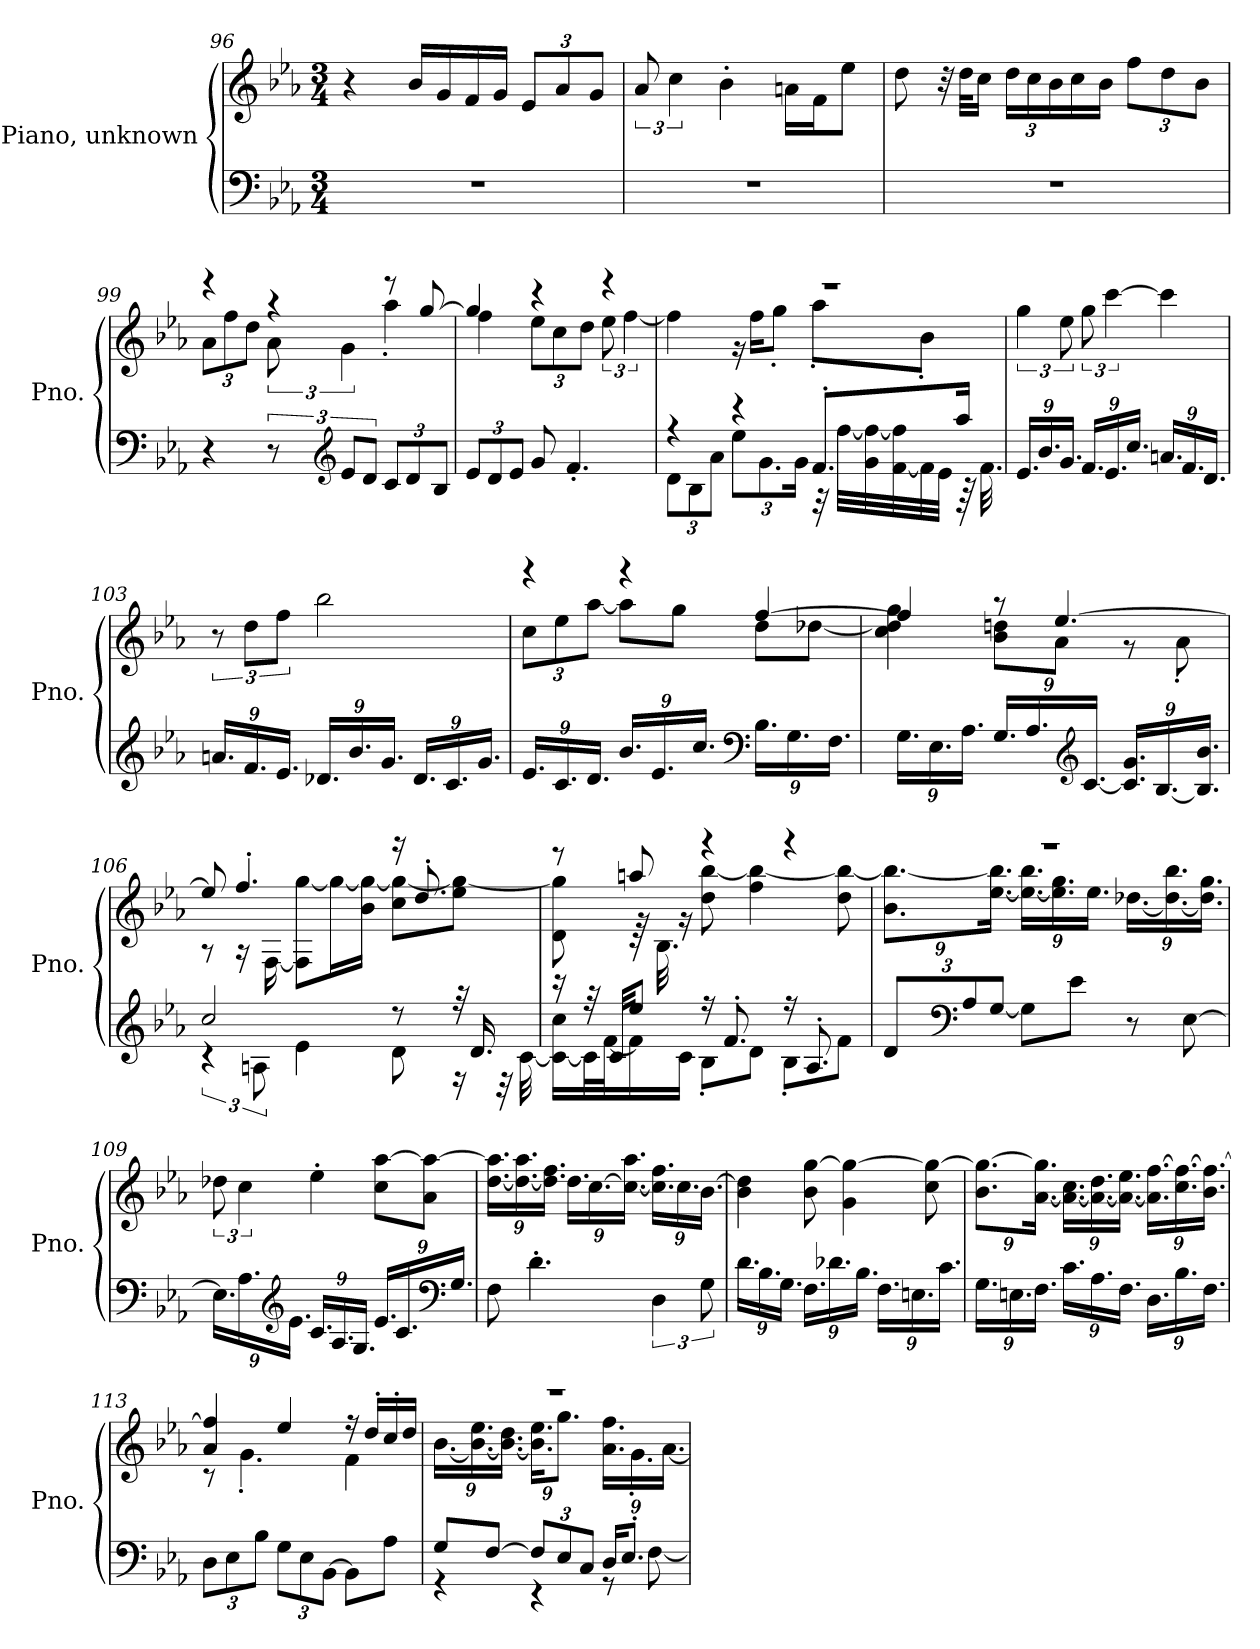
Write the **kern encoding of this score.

**kern	**kern
*part1	*part1
*staff2	*staff1
*I"Piano, unknown	*
*I'Pno.	*
*clefF4	*clefG2
*k[b-e-a-]	*k[b-e-a-]
*M3/4	*M3/4
=96	=96
2.r	4r
.	16b-/LL
.	16g/
.	16f/
.	16g/JJ
*	*Xbrackettup
.	12e-/L
.	12a-/
.	12g/J
!!LO:LB:g=z
=97	=97
*	*brackettup
2.r	12a-/
.	6cc\
.	4b-'\
.	16an\LL
.	16f\J
.	8ee-\J
=98	=98
2.r	8dd\
.	32r
.	32dd\KLL
.	16cc\JJ
*	*Xbrackettup
.	24dd\LL
.	24cc\
.	24b-\
.	16cc\
.	16b-\JJ
.	12ff\L
.	12dd\
.	12b-\J
=99	=99
*	*^
4r	4r	12a-\L
.	.	12ff\
.	.	12dd\J
*	*	*brackettup
12r	4r	12a-\
*clefG2	*	*
12e-/L	.	6g\
12d/J	.	.
*Xbrackettup	*	*
12c/L	8r	4aa-'\
12d/	.	.
.	[8gg/	.
12B-/J	.	.
=100	=100	=100
12e-/L	4gg/]	4ff\
12d/	.	.
12e-/J	.	.
*	*	*Xbrackettup
8g/	4r	12ee-\L
.	.	12cc\
4.f'/	.	.
.	.	12dd\J
*	*	*brackettup
.	4r	12ee-\
.	.	[6ff\
!!LO:LB:g=z	!!
=101	=101	=101
*^	*	*
4r	12d\L	2.r	4ff\]
.	12B-\	.	.
.	12a-\J	.	.
4r	12ee-\L	.	16r
.	.	.	16ff\KL
.	12.g\	.	.
.	.	.	8gg'\J
.	24g\Jk	.	.
8.f'/L	32r	.	8aa-'\L
.	[32ff\LLL	.	.
.	32g\ 32ff\_	.	.
.	[32f\ 32ff\]	.	.
.	32f\]	.	8b-'\J
.	32e-\JJJ	.	.
16aa-/Jk	64r	.	.
.	32.f\	.	.
*v	*v	*	*
*	*v	*v
=102	=102
18.e-/LL	6gg\
18.b-/	.
18.g/JJ	12ee-\
18.f/LL	12gg\
18.e-/	[6ccc\
18.cc/JJ	.
18.an/LL	4ccc\]
18.f/	.
18.d/JJ	.
!!LO:PB:g=z
=103	=103
18.an/LL	12r
18.f/	12dd\L
18.e-/JJ	12ff\J
18.d-X/LL	2bb-\
18.b-/	.
18.g/JJ	.
18.d-/LL	.
18.c/	.
18.g/JJ	.
=104	=104
*	*^
*	*	*Xbrackettup
18.e-/LL	4r	12cc\L
18.c/	.	12ee-\
18.d/JJ	.	[12aa-\J
18.b-/LL	4r	8aa-\L]
18.e-/	.	.
.	.	8gg\J
18.cc/JJ	.	.
*clefF4	*	*
18.B-\LL	[4ff/	8dd\L
18.G\	.	.
.	.	[8dd-X\J
18.F\JJ	.	.
!!LO:LB:g=z	!!
=105	=105	=105
18.G\LL	4ff/]	4cc\ 4dd-\] 4gg\
18.E-\	.	.
18.A-\JJ	.	.
18.G/LL	8r	8b-\ 8ddn\L
18.A-/	.	.
.	[4.ee-/	8a-\J
*clefG2	*	*
[18.c/JJ	.	.
18.c/] 18.g/LL	.	8r
[18.B-/	.	.
.	.	8a-'\
18.B-/] 18.b-/JJ	.	.
=106	=106	=106
*^	*	*
*	*brackettup	*	*
2cc/	6r	8ee-/]	8r
.	.	4.ff'/	16r
.	12An\	.	.
.	.	.	[16F\
.	4e-\	.	8F\] [8gg\L
.	.	.	16gg\L_
.	.	.	16b-\ 16gg\_JJ
8r	8d\	16r	8cc\ 8gg\_L
.	.	8.dd'/	.
32r	16r	.	8ee-\ 8gg\_J
16.d/	.	.	.
.	32r	.	.
.	[32c\	.	.
!!LO:LB:g=z	!!
=107	=107	=107	=107
16r	16c\_ 16cc\LL	8r	8d\ 8gg\]
32r	32c\L]	.	.
32c/KKL	[32f\J	.	.
8ee-/J	16f\]	8aan/	64r
.	.	.	32.B-\
.	16c\JJ	.	16r
16r	8B-'\L	4r	8dd\ [8bb-\
8.f'/	.	.	.
.	8d\J	.	4ff\ 4bb-\_
16r	8B-'\L	4r	.
8.A-'/	.	.	.
.	8f\J	.	8dd\ 8bb-\_
*v	*v	*	*
=108	=108	=108
*Xbrackettup	*	*
12d/L	2.r	9.b-\ 9.bb-\_L
*clefF4	*	*
12A-/	.	.
[12G/J	.	[18.ee-\ 18.bb-\]Jk
8G\L]	.	18.ee-\_ 18.bb-\LL
.	.	18.ee-\] 18.gg\
8e-\J	.	.
.	.	18.ee-\JJ
8r	.	[18.dd-X\LL
.	.	18.dd-\_ 18.bb-\
[8E-\	.	.
.	.	18.dd-\] 18.gg\JJ
*	*v	*v
!!LO:LB:g=z
=109	=109
*	*brackettup
18.E-\LL]	12dd-X\
18.A-\	6cc\
*clefG2	*
18.e-\JJ	.
18.c/LL	4ee-'\
18.A-/	.
18.G/JJ	.
18.e-/LL	8cc\ [8aa-\L
18.c/	.
.	8a-\ 8aa-\_J
*clefF4	*
18.G/JJ	.
=110	=110
*	*Xbrackettup
8F\	[18.dd\ 18.aa-\]LL
.	18.dd\_ 18.aa-\
4.d'\	.
.	18.dd\] 18.ff\JJ
.	18.dd\LL
.	[18.cc\
.	18.cc\_ 18.aa-\JJ
*brackettup	*
6D\	18.cc\] 18.ff\LL
.	18.cc\
12G\	[18.b-\JJ
!!LO:LB:g=z
=111	=111
*Xbrackettup	*
18.d\LL	4b-\] 4dd\
18.B-\	.
18.G\JJ	.
18.F\LL	8b-\ [8gg\
18.d-X\	.
.	4g\ 4gg\_
18.B-\JJ	.
18.F\LL	.
18.En\	.
.	8cc\ 8gg\_
18.c\JJ	.
=112	=112
18.G\LL	9.b-\ 9.gg\_L
18.En\	.
18.F\JJ	[18.a-\ 18.gg\]Jk
18.c\LL	18.a-\_ 18.cc\LL
18.A-\	18.a-\_ 18.dd\
18.F\JJ	18.a-\_ 18.ee-\JJ
18.D\LL	18.a-\] [18.ff\LL
18.B-\	18.cc\ 18.ff\_
18.F\JJ	18.b-\ 18.ff\_JJ
=113	=113
*	*^
12D\L	4a-/ 4ff/]	8r
12E-\	.	.
.	.	4.g'\
12B-\J	.	.
12G\L	4ee-/	.
12E-\	.	.
[12BB-\J	.	.
8BB-\L]	16r	4f\
.	16dd'/LL	.
8A-\J	16cc'/	.
.	16dd/JJ	.
!!LO:LB:g=z	!!
=114	=114	=114
*^	*	*
8G/L	4r	2.r	[18.b-\LL
.	.	.	18.b-\_ 18.ee-\
[8F/J	.	.	.
.	.	.	18.b-\_ 18.dd\JJ
12F/L]	4r	.	18.b-\] 18.ee-\KL
12E-/	.	.	9.gg\J
12C/J	.	.	.
16D/KL	8r	.	18.a-\ 18.ff\LL
8.E-'/J	.	.	.
.	.	.	18.g'\
.	[8F\	.	.
.	.	.	[18.a-\JJ
*v	*v	*	*
*	*v	*v
=	=
*-	*-
